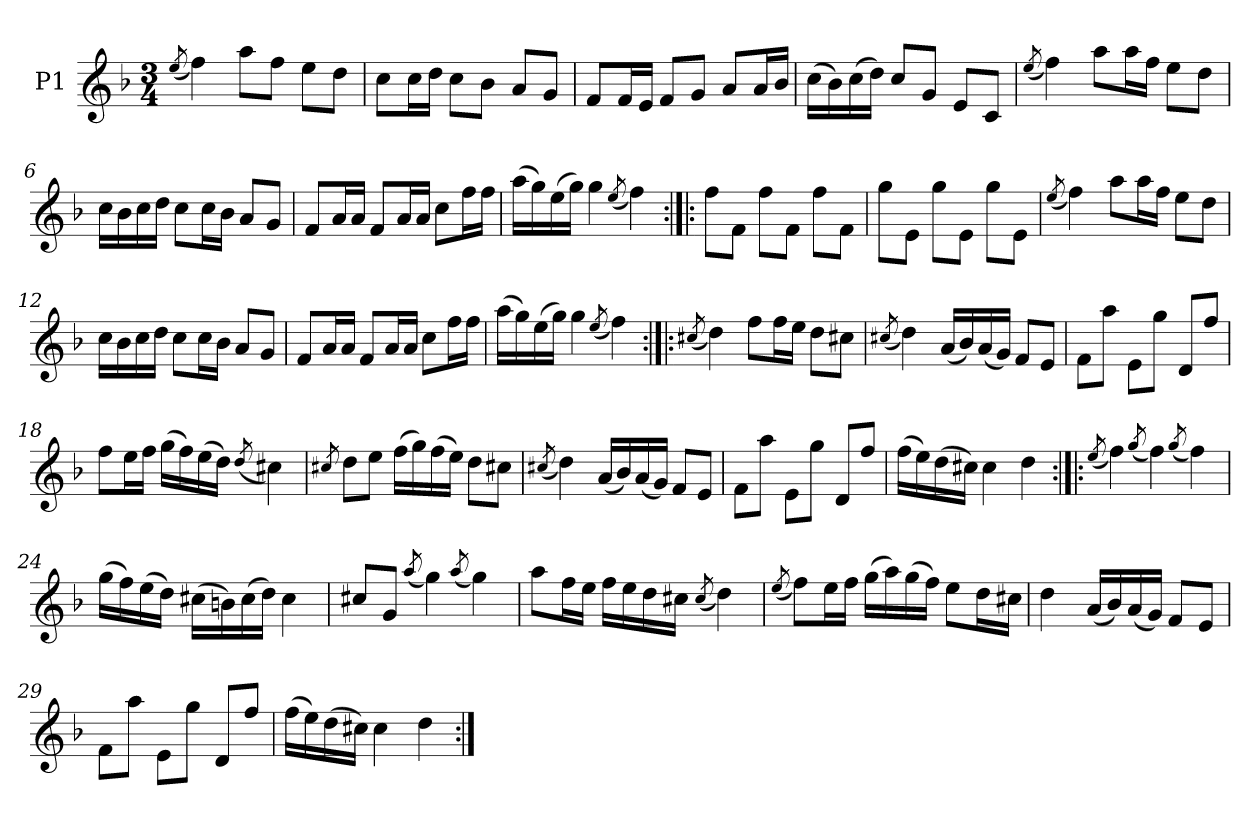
**kern
*part1
*staff1
*I"P1
!!LO:PB:g=z
*clefG2
*k[b-]
*F:
*M3/4
=1
(8qeei/
4ffi\)
8aai\L
8ffi\J
8eei\L
8ddi\J
=2
8cci\L
16cci\L
16ddi\JJ
8cci\L
8b-i\J
8ai/L
8gi/J
=3
8fi/L
16fi/L
16ei/JJ
8fi/L
8gi/J
8ai/L
16ai/L
16b-i/JJ
=4
(16cci\LL
16b-i\)
(16cci\
16ddi\JJ)
8cci/L
8gi/J
8ei/L
8ci/J
!!LO:LB:g=z
=5
(8qeei/
4ffi\)
8aai\L
16aai\L
16ffi\JJ
8eei\L
8ddi\J
=6
16cci\LL
16b-i\
16cci\
16ddi\JJ
8cci\L
16cci\L
16b-i\JJ
8ai/L
8gi/J
=7
8fi/L
16ai/L
16ai/JJ
8fi/L
16ai/L
16ai/JJ
8cci\L
16ffi\L
16ffi\JJ
=8
(16aai\LL
16ggi\)
(16eei\
16ggi\JJ)
4ggi\
(8qeei/
4ffi\)
!!LO:LB:g=z
=9:|!|:
8ffi\L
8fi\J
8ffi\L
8fi\J
8ffi\L
8fi\J
=10
8ggi\L
8ei\J
8ggi\L
8ei\J
8ggi\L
8ei\J
=11
(8qeei/
4ffi\)
8aai\L
16aai\L
16ffi\JJ
8eei\L
8ddi\J
!!LO:LB:g=z
=12
16cci\LL
16b-i\
16cci\
16ddi\JJ
8cci\L
16cci\L
16b-i\JJ
8ai/L
8gi/J
=13
8fi/L
16ai/L
16ai/JJ
8fi/L
16ai/L
16ai/JJ
8cci\L
16ffi\L
16ffi\JJ
=14
(16aai\LL
16ggi\)
(16eei\
16ggi\JJ)
4ggi\
(8qeei/
4ffi\)
!!LO:LB:g=z
=15:|!|:
(8qcc#Xi/
4ddi\)
8ffi\L
16ffi\L
16eei\JJ
8ddi\L
8cc#Xi\J
=16
(8qcc#Xi/
4ddi\)
(16ai/LL
16b-i/)
(16ai/
16gi/JJ)
8fi/L
8ei/J
=17
8fi\L
8aai\J
8ei\L
8ggi\J
8di/L
8ffi/J
=18
8ffi\L
16eei\L
16ffi\JJ
(16ggi\LL
16ffi\)
(16eei\
16ddi\JJ)
(8qddi/
4cc#Xi\)
!!LO:LB:g=z
=19
8qcc#Xi/
8ddi\L
8eei\J
(16ffi\LL
16ggi\)
(16ffi\
16eei\JJ)
8ddi\L
8cc#i\J
=20
(8qcc#Xi/
4ddi\)
(16ai/LL
16b-i/)
(16ai/
16gi/JJ)
8fi/L
8ei/J
=21
8fi\L
8aai\J
8ei\L
8ggi\J
8di/L
8ffi/J
=22
(16ffi\LL
16eei\)
(16ddi\
16cc#Xi\JJ)
4cc#i\
4ddi\
!!LO:LB:g=z
=23:|!|:
(8qeei/
4ffi\)
(8qggi/
4ffi\)
(8qggi/
4ffi\)
=24
(16ggi\LL
16ffi\)
(16eei\
16ddi\JJ)
(16cc#Xi\LL
16bni\)
(16cc#i\
16ddi\JJ)
4cc#i\
=25
8cc#Xi/L
8gi/J
(8qaai/
4ggi\)
(8qaai/
4ggi\)
=26
8aai\L
16ffi\L
16eei\JJ
16ffi\LL
16eei\
16ddi\
16cc#Xi\JJ
(8qcc#i/
4ddi\)
!!LO:LB:g=z
=27
(8qeei/
8ffi\L)
16eei\L
16ffi\JJ
(16ggi\LL
16aai\)
(16ggi\
16ffi\JJ)
8eei\L
16ddi\L
16cc#Xi\JJ
=28
4ddi\
(16ai/LL
16b-i/)
(16ai/
16gi/JJ)
8fi/L
8ei/J
=29
8fi\L
8aai\J
8ei\L
8ggi\J
8di/L
8ffi/J
=30
(16ffi\LL
16eei\)
(16ddi\
16cc#Xi\JJ)
4cc#i\
4ddi\
=:|!
*-
